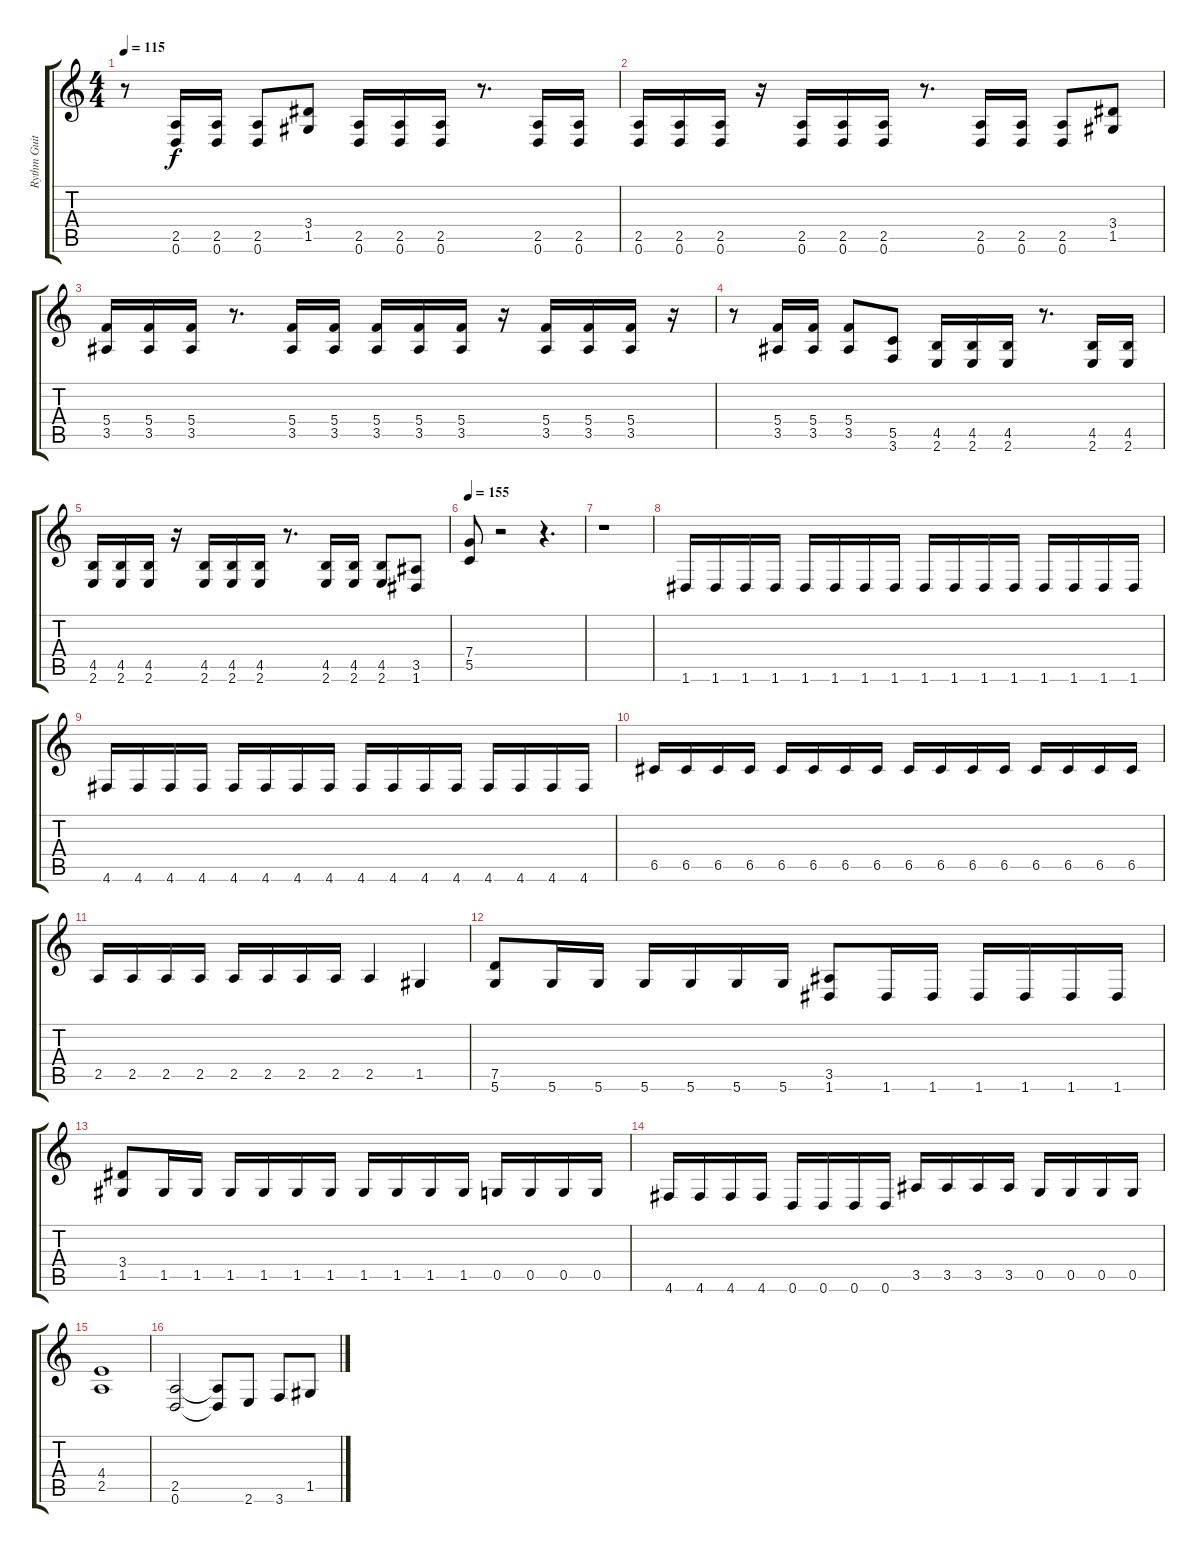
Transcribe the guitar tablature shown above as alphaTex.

\track ("Rythm Guitar" "Rythm Guit") {instrument distortionguitar}
\staff {score tabs}
\tuning (D4 A3 F3 C3 G2 D2) {hide}
\ts (4 4)
\tempo 115
\clef g2
\ks c
r.8{dy f} (2.5 0.6).16 (2.5 0.6).16 (2.5 0.6).8 (3.4 1.5).8 (2.5 0.6).16 (2.5 0.6).16 (2.5 0.6).16 r.8{d} (2.5 0.6).16 (2.5 0.6).16 |
(2.5 0.6).16 (2.5 0.6).16 (2.5 0.6).16 r.16 (2.5 0.6).16 (2.5 0.6).16 (2.5 0.6).16 r.8{d} (2.5 0.6).16 (2.5 0.6).16 (2.5 0.6).8 (3.4 1.5).8 |
(5.4 3.5).16 (5.4 3.5).16 (5.4 3.5).16 r.8{d} (5.4 3.5).16 (5.4 3.5).16 (5.4 3.5).16 (5.4 3.5).16 (5.4 3.5).16 r.16 (5.4 3.5).16 (5.4 3.5).16 (5.4 3.5).16 r.16 |
r.8 (5.4 3.5).16 (5.4 3.5).16 (5.4 3.5).8 (5.5 3.6).8 (4.5 2.6).16 (4.5 2.6).16 (4.5 2.6).16 r.8{d} (4.5 2.6).16 (4.5 2.6).16 |
(4.5 2.6).16 (4.5 2.6).16 (4.5 2.6).16 r.16 (4.5 2.6).16 (4.5 2.6).16 (4.5 2.6).16 r.8{d} (4.5 2.6).16 (4.5 2.6).16 (4.5 2.6).8 (3.5 1.6).8 |
\tempo 155
(7.4 5.5).8 r.2 r.4{d} |
r.1 |
1.6.16 1.6.16 1.6.16 1.6.16 1.6.16 1.6.16 1.6.16 1.6.16 1.6.16 1.6.16 1.6.16 1.6.16 1.6.16 1.6.16 1.6.16 1.6.16 |
4.6.16 4.6.16 4.6.16 4.6.16 4.6.16 4.6.16 4.6.16 4.6.16 4.6.16 4.6.16 4.6.16 4.6.16 4.6.16 4.6.16 4.6.16 4.6.16 |
6.5.16 6.5.16 6.5.16 6.5.16 6.5.16 6.5.16 6.5.16 6.5.16 6.5.16 6.5.16 6.5.16 6.5.16 6.5.16 6.5.16 6.5.16 6.5.16 |
2.5.16 2.5.16 2.5.16 2.5.16 2.5.16 2.5.16 2.5.16 2.5.16 2.5.4 1.5.4 |
(7.5 5.6).8 5.6.16 5.6.16 5.6.16 5.6.16 5.6.16 5.6.16 (3.5 1.6).8 1.6.16 1.6.16 1.6.16 1.6.16 1.6.16 1.6.16 |
(3.4 1.5).8 1.5.16 1.5.16 1.5.16 1.5.16 1.5.16 1.5.16 1.5.16 1.5.16 1.5.16 1.5.16 0.5.16 0.5.16 0.5.16 0.5.16 |
4.6.16 4.6.16 4.6.16 4.6.16 0.6.16 0.6.16 0.6.16 0.6.16 3.5.16 3.5.16 3.5.16 3.5.16 0.5.16 0.5.16 0.5.16 0.5.16 |
(4.4 2.5).1 |
(2.5 0.6).2 (2.5{t} 0.6{t}).8 2.6.8 3.6.8 1.5.8
